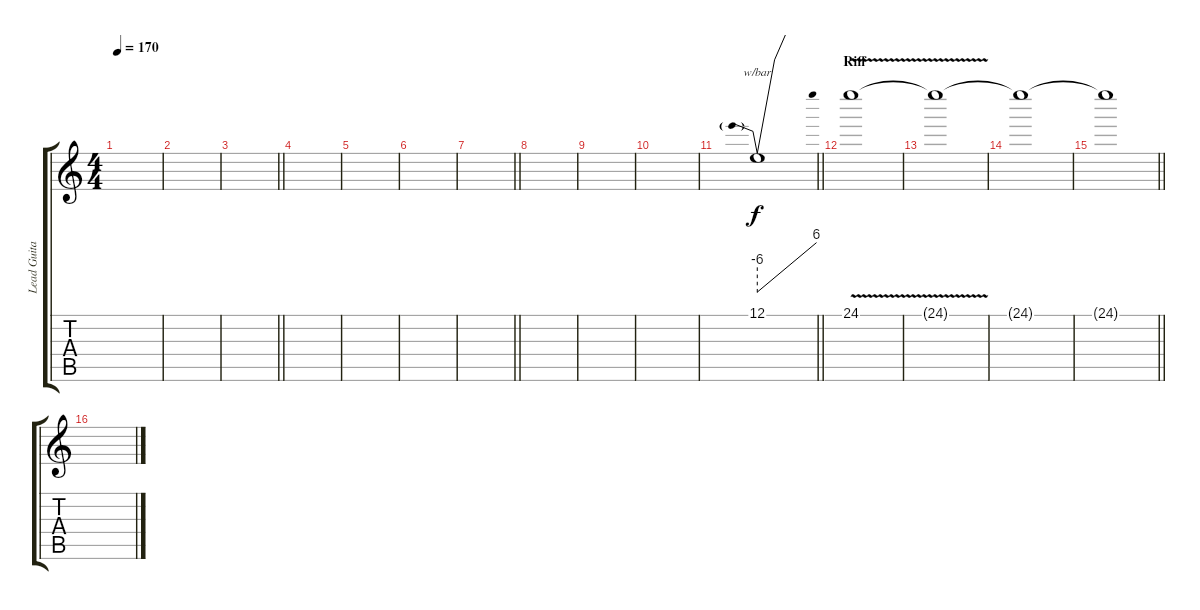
\track ("Lead Guitar" "Lead Guita") {instrument overdrivenguitar}
\staff {score tabs}
\tuning (E4 B3 G3 D3 A2 E2) {hide}
\ts (4 4)
\tempo 170
\clef g2
\ks c
|
|
\barLineRight lightlight
|
\section ("" "")
|
|
|
\barLineRight lightlight
|
\section ("" "")
|
|
|
\barLineRight lightlight
12.1.1{tbe (predivedive default 0 -24 60 24) volume 10 instrument overdrivenguitar} |
\section ("" "Riff")
24.1{v}.1{volume 0} |
24.1{t}.1 |
24.1{t}.1 |
\barLineRight lightlight
24.1{t}.1 |
\section ("" "")
